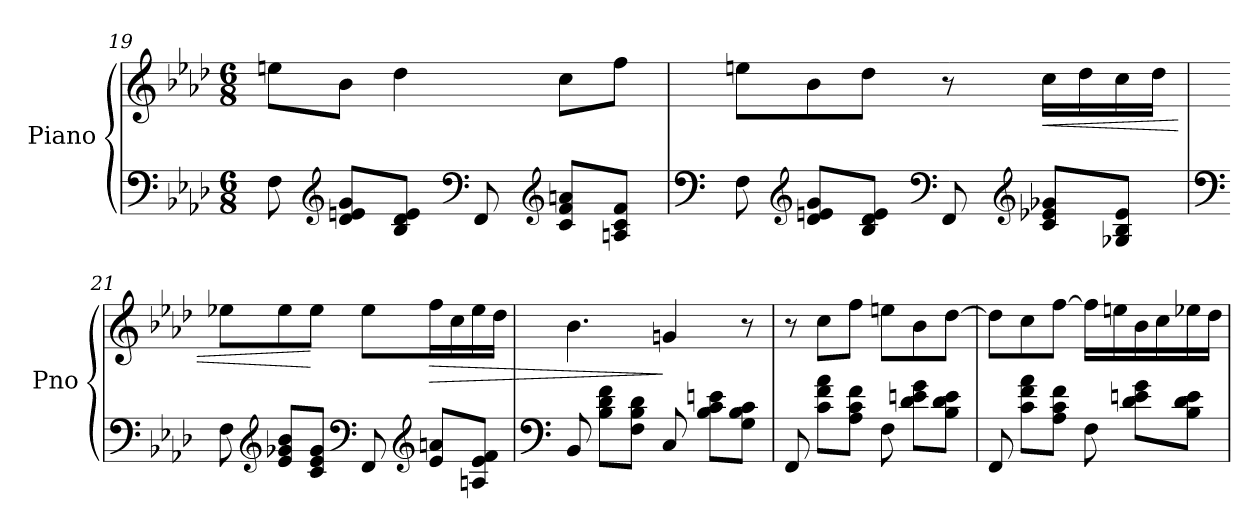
**kern	**kern	**dynam
*part1	*part1	*part1
*staff2	*staff1	*staff1/2
*I"Piano	*	*
*I'Pno	*	*
!!LO:LB:g=z
*clefF4	*clefG2	*
*k[b-e-a-d-]	*k[b-e-a-d-]	*
*M6/8	*M6/8	*
=19	=19	=19
8F\	8een\L	.
*clefG2	*	*
8d-/ 8en/ 8g/L	8b-\J	.
8B-/ 8d-/ 8e/J	4dd-\	.
*clefF4	*	*
8FF/	.	.
*clefG2	*	*
8c/ 8f/ 8an/L	8cc\L	.
8An/ 8c/ 8f/J	8ff\J	.
=20	=20	=20
*clefF4	*	*
8F\	8een\L	.
*clefG2	*	*
8d-/ 8en/ 8g/L	8b-\	.
8B-/ 8d-/ 8e/J	8dd-\J	.
*clefF4	*	*
8FF/	8r	.
*clefG2	*	*
!	!	!LO:HP:b
8c/ 8e-X/ 8g-X/L	16cc\LL	<
.	16dd-\	.
8G-X/ 8B-/ 8e-/J	16cc\	.
.	16dd-\JJ	.
=21	=21	=21
*clefF4	*	*
8F\	8ee-X\L	.
*clefG2	*	*
8e-/ 8g-X/ 8b-/L	8ee-\	.
8c/ 8e-/ 8g-/J	8ee-\J	[
*clefF4	*	*
8FF/	8ee-\L	.
*clefG2	*	*
!	!	!LO:HP:b
8e-/ 8an/L	16ff\L	>
.	16cc\	.
8An/ 8e-/ 8f/J	16ee-\	.
.	16dd-\JJ	.
=22	=22	=22
*clefF4	*	*
8BB-/	4.b-\	.
8B-\ 8d-\ 8f\L	.	.
8F\ 8B-\ 8d-\J	.	.
8C/	4gn/	]
8B-\ 8c\ 8en\L	.	.
8G\ 8B-\ 8c\J	8r	.
!!LO:LB:g=z
=23	=23	=23
8FF/	8r	.
8c\ 8f\ 8a-\L	8cc\L	.
8A-\ 8c\ 8f\J	8ff\J	.
8F\	8een\L	.
8d-\ 8en\ 8g\L	8b-\	.
8B-\ 8d-\ 8e\J	[8dd-\J	.
=24	=24	=24
8FF/	8dd-\L]	.
8c\ 8f\ 8a-\L	8cc\	.
8A-\ 8c\ 8f\J	[8ff\J	.
8F\	16ff\LL]	.
.	16een\	.
8d-\ 8en\ 8g\L	16b-\	.
.	16cc\	.
8B-\ 8d-\ 8e\J	16ee-X\	.
.	16dd-\JJ	.
=	=	=
*-	*-	*-
